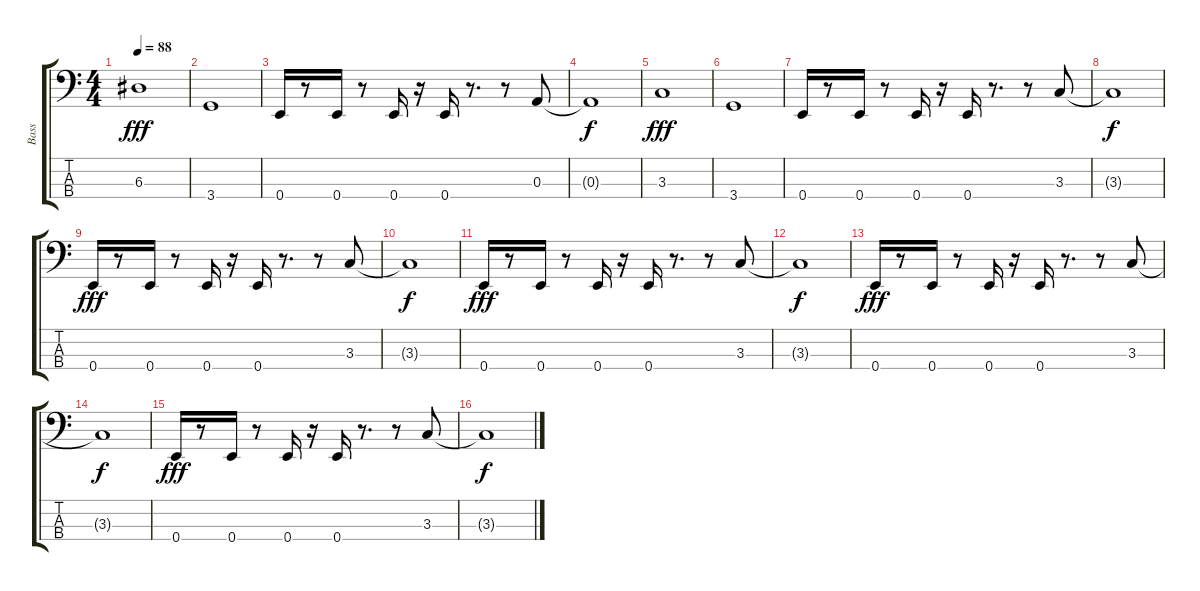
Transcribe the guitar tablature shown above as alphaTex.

\track ("Bass" "Bass") {instrument electricbassfinger}
\staff {score tabs}
\tuning (G2 D2 A1 E1) {hide}
\ts (4 4)
\tempo 88
\clef f4
\ks c
6.3.1{dy fff} |
3.4.1 |
0.4.16 r.8 0.4.16 r.8 0.4.16 r.16 0.4.16 r.8{d} r.8 0.3.8 |
0.3{t}.1{dy f} |
3.3.1{dy fff} |
3.4.1 |
0.4.16 r.8 0.4.16 r.8 0.4.16 r.16 0.4.16 r.8{d} r.8 3.3.8 |
3.3{t}.1{dy f} |
0.4.16{dy fff} r.8 0.4.16 r.8 0.4.16 r.16 0.4.16 r.8{d} r.8 3.3.8 |
3.3{t}.1{dy f} |
0.4.16{dy fff} r.8 0.4.16 r.8 0.4.16 r.16 0.4.16 r.8{d} r.8 3.3.8 |
3.3{t}.1{dy f} |
0.4.16{dy fff} r.8 0.4.16 r.8 0.4.16 r.16 0.4.16 r.8{d} r.8 3.3.8 |
3.3{t}.1{dy f} |
0.4.16{dy fff} r.8 0.4.16 r.8 0.4.16 r.16 0.4.16 r.8{d} r.8 3.3.8 |
3.3{t}.1{dy f}
